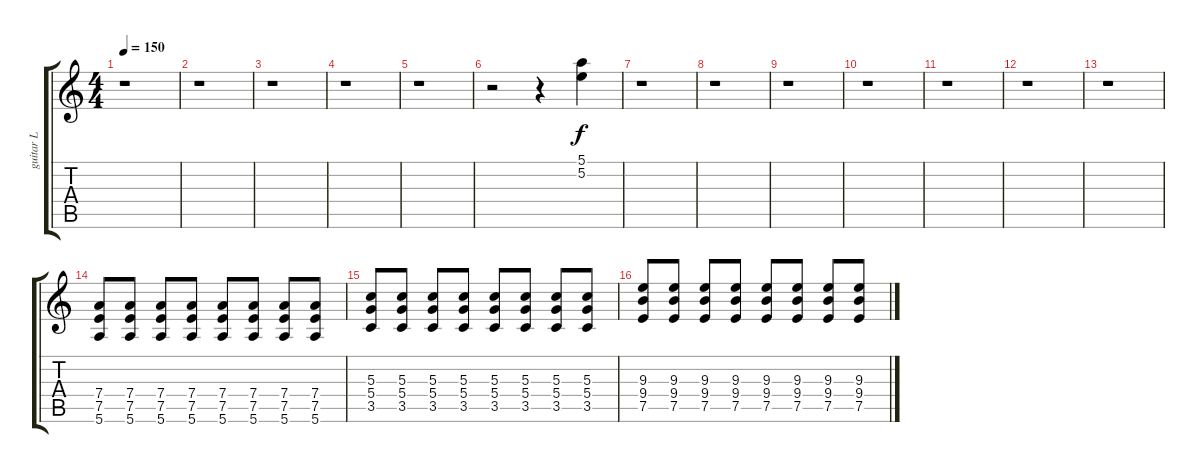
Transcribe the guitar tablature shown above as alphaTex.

\track ("guitar L" "guitar L") {instrument distortionguitar}
\staff {score tabs}
\tuning (E4 B3 G3 D3 A2 E2) {hide}
\ts (4 4)
\tempo 150
\clef g2
\ks c
r.1{dy f} |
r.1 |
r.1 |
r.1 |
r.1 |
r.2 r.4 (5.1 5.2).4 |
r.1 |
r.1 |
r.1 |
r.1 |
r.1 |
r.1 |
r.1 |
(7.4 7.5 5.6).8 (7.4 7.5 5.6).8 (7.4 7.5 5.6).8 (7.4 7.5 5.6).8 (7.4 7.5 5.6).8 (7.4 7.5 5.6).8 (7.4 7.5 5.6).8 (7.4 7.5 5.6).8 |
(5.3 5.4 3.5).8 (5.3 5.4 3.5).8 (5.3 5.4 3.5).8 (5.3 5.4 3.5).8 (5.3 5.4 3.5).8 (5.3 5.4 3.5).8 (5.3 5.4 3.5).8 (5.3 5.4 3.5).8 |
(9.3 9.4 7.5).8 (9.3 9.4 7.5).8 (9.3 9.4 7.5).8 (9.3 9.4 7.5).8 (9.3 9.4 7.5).8 (9.3 9.4 7.5).8 (9.3 9.4 7.5).8 (9.3 9.4 7.5).8
